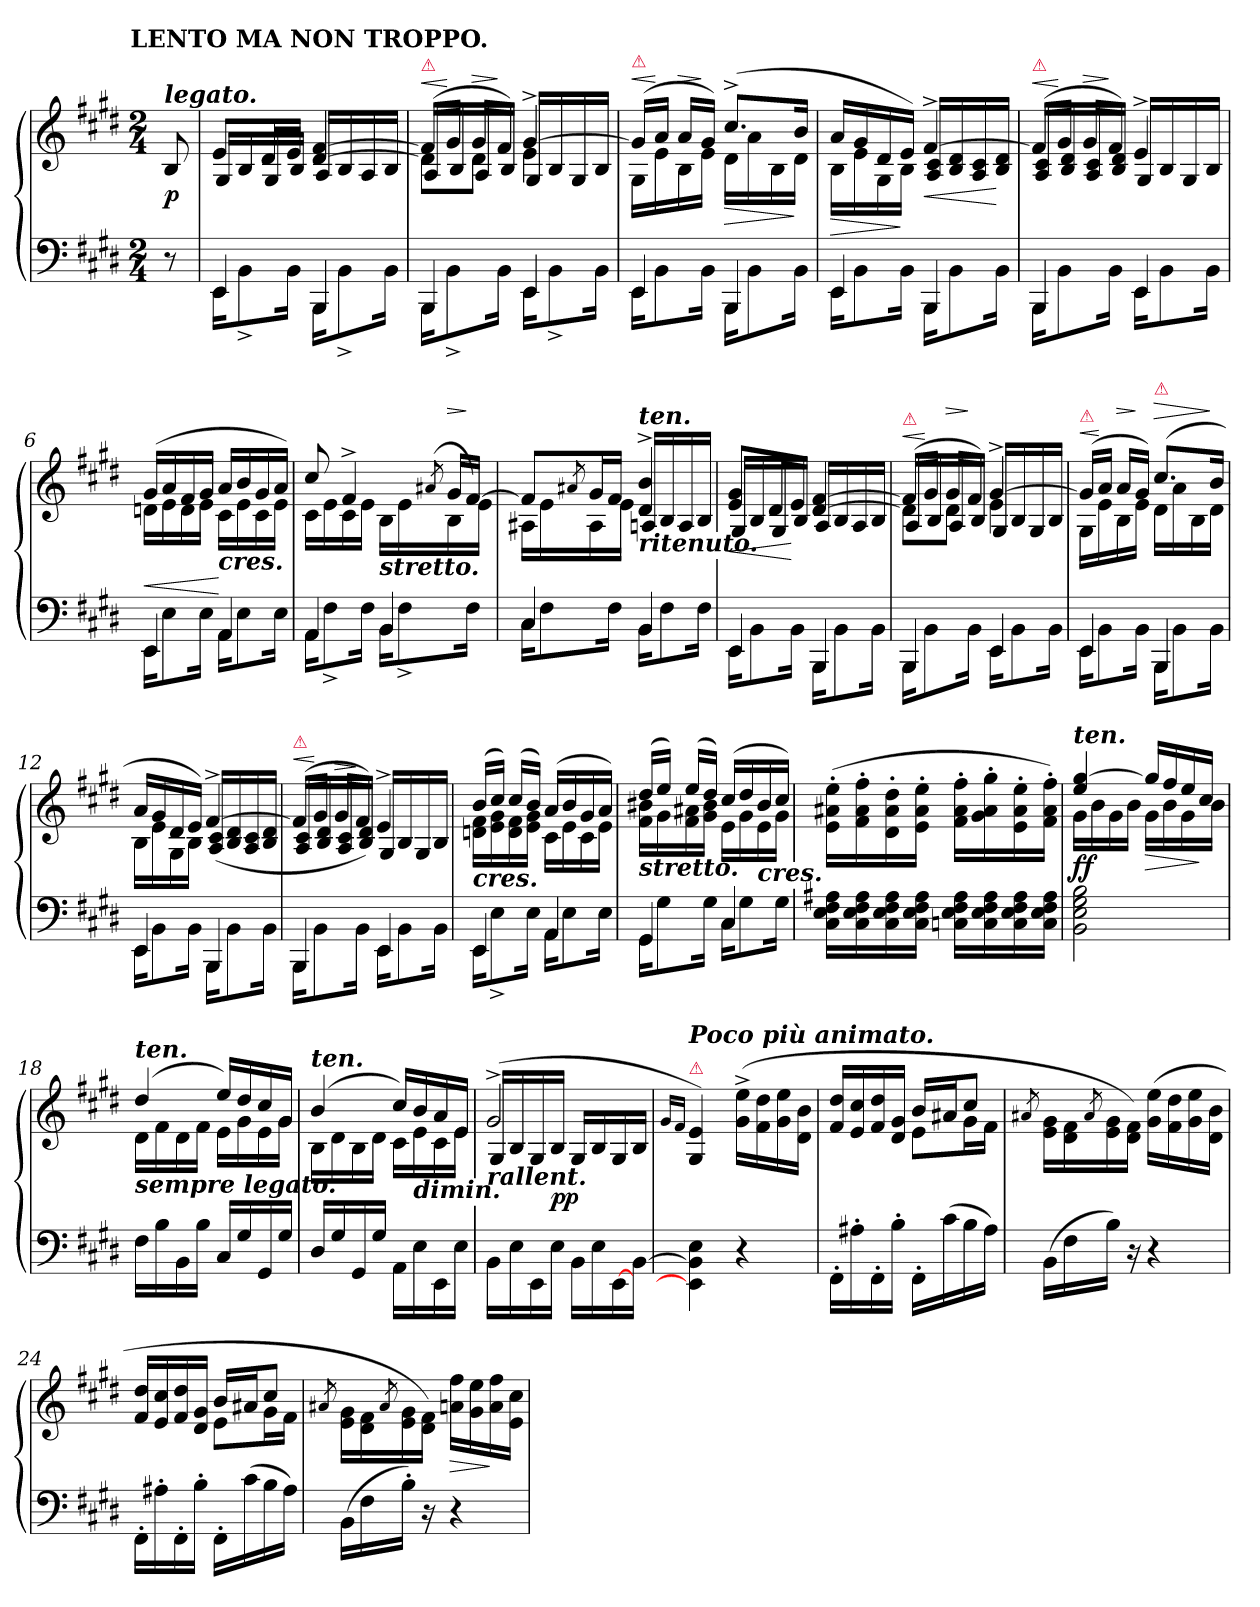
**kern	**kern	**dynam
*part1	*part1	*part1
*staff2	*staff1	*staff1/2
*clefF4	*clefG2	*
*k[f#c#g#d#]	*k[f#c#g#d#]	*
*E:	*E:	*
!!LO:TX:omd:t=LENTO MA NON TROPPO.
*M2/4	*M2/4	*
*MM100	*MM100	*
=	=	=
!	!LO:TX:a:Bi:t=legato.	!
8r	8B	p
=1	=1	=1
*^	*^	*
4EE/	16EEKL	8eL	16G#/LL	.
.	8BB^<	.	16B/	.
.	.	16d#L	16G#/	.
.	16BBJk	16eJJ	16B/JJ	.
4BBB/	16BBBKL	[4d# [4f#	16A/LL	.
.	8BB^<	.	16B/	.
.	.	.	16A/	.
.	16BBJk	.	16B/JJ	.
=2	=2	=2	=2	=2
*	*	*	*^	*
!	!	!LO:TX:a:color=crimson:t=⚠	!	!	!
!	!	!	!	!	!LO:HP:a
4BBB/	16BBBKL	(>16f#LL]	8d#L]	16A/LL	<
.	8BB^<	16g#JJ	.	16B/	[
!	!	!	!	!	!LO:HP:a
.	.	16g#LL	8d#J	16A/	>
.	16BBJk	16f#JJ)	.	16B/JJ	]
4EE/	16EEKL	[4g#^>	4e	16G#/LL	.
.	8BB^<	.	.	16B/	.
.	.	.	.	16G#/	.
.	16BBJk	.	.	16B/JJ	.
=3	=3	=3	=3	=3	=3
!	!	!LO:TX:a:color=crimson:t=⚠	!	!	!
!	!	!	!	!	!LO:HP:a
*	*	*	*v	*v	*
4EE	16EEKL	(>16g#LL]	16G#LL	<
.	8BB	16aJJ	16e	[
!	!	!	!	!LO:HP:a
.	.	16aLL	16B	>
.	16BBJk	16g#JJ)	16eJJ	]
4BBB	16BBBKL	(>8.cc#^>L	16d#LL	>
.	8BB	.	16a	.
.	.	.	16B	.
.	16BBJk	16bJk	16d#JJ	]
=4	=4	=4	=4	=4
4EE/	16EEKL	16aLL	16BLL	>
.	8BB	16g#	16e	.
.	.	16d#	16G#	.
.	16BBJk	16eJJ)	16BJJ	]
4BBB/	16BBBKL	[4f#^>	16A/ 16c#/LL	<
.	8BB	.	16B/ 16d#/	.
.	.	.	16A/ 16c#/	.
.	16BBJk	.	16B/ 16d#/JJ	[
=5	=5	=5	=5	=5
!	!	!LO:TX:a:color=crimson:t=⚠	!	!
!	!	!	!	!LO:HP:a
4BBB/	16BBBKL	(>16f#LL]	16A/ 16c#/LL	<
.	8BB	16g#JJ	16B/ 16d#/	[
!	!	!	!	!LO:HP:a
.	.	16g#LL	16A/ 16c#/	>
.	16BBJk	16f#JJ)	16B/ 16d#/JJ	]
4EE/	16EEKL	4e^>	16G#/LL	.
.	8BB	.	16B/	.
.	.	.	16G#/	.
.	16BBJk	.	16B/JJ	.
=6	=6	=6	=6	=6
4EE	16EEKL	(>16g#LL	16dnLL	<
.	8E	16a	16e	.
.	.	16f#	16d	.
.	16EJk	16g#JJ	16eJJ	.
!	!	!LO:TX:c:Bi:t=cres.	!	!
4AA	16AAKL	16aLL	16c#LL	[
.	8E	16b	16e	.
.	.	16g#	16c#	.
.	16EJk	16aJJ)	16eJJ	.
=7	=7	=7	=7	=7
4AA	16AAKL	8cc#	16c#LL	.
.	8F#^>	.	16e	.
.	.	4f#^>	16c#	.
.	16F#Jk	.	16eJJ	.
!	!	!	!LO:TX:b:Bi:t=stretto.	!
4BB	16BBKL	.	16BLL	.
.	8F#^<	.	16e	.
.	.	(>8qa#X	.	.
!	!	!	!	!LO:HP:a
.	.	16g#LL	16B	>
.	16F#Jk	[16f#JJ)	16eJJ	]
=8	=8	=8	=8	=8
4C#/	16C#KL	8f#L]	16A#XLL	.
.	8F#	.	16e	.
.	.	8qa#X/	.	.
.	.	16g#L	16A#	.
.	16F#Jk	16f#JJ	16eJJ	.
!	!	!LO:TX:b:Bi:t=ritenuto.	!	!
!	!	!LO:TX:a:Bi:t=ten.	!	!
4BB/	16BBKL	4d#^> 4b^>	16An/LL	.
.	8F#	.	16B/	.
.	.	.	16A/	.
.	16F#Jk	.	16B/JJ	.
=9	=9	=9	=9	=9
4EE/	16EEKL	8e 8g#L	16G#/LL	<
.	8BB	.	16B/	.
.	.	16d#L	16G#/	.
.	16BBJk	16eJJ	16B/JJ	[
4BBB/	16BBBKL	[4d# [4f#	16A/LL	.
.	8BB	.	16B/	.
.	.	.	16A/	.
.	16BBJk	.	16B/JJ	.
=10	=10	=10	=10	=10
*	*	*	*^	*
!	!	!LO:TX:a:color=crimson:t=⚠	!	!	!
!	!	!	!	!	!LO:HP:a
4BBB/	16BBBKL	(>16f#LL]	8d#L]	16A/LL	<
.	8BB	16g#JJ	.	16B/	[
!	!	!	!	!	!LO:HP:a
.	.	16g#LL	8d#J	16A/	>
.	16BBJk	16f#JJ)	.	16B/JJ	]
4EE/	16EEKL	[4g#^>	4e	16G#/LL	.
.	8BB	.	.	16B/	.
.	.	.	.	16G#/	.
.	16BBJk	.	.	16B/JJ	.
=11	=11	=11	=11	=11	=11
!	!	!LO:TX:a:color=crimson:t=⚠	!	!	!
!	!	!	!	!	!LO:HP:a
*	*	*	*v	*v	*
4EE	16EEKL	(>16g#LL]	16G#LL	<
.	8BB	16aJJ	16e	[
!	!	!	!	!LO:HP:a
.	.	16aLL	16B	>
.	16BBJk	16g#JJ)	16eJJ	]
!	!	!LO:TX:a:color=crimson:t=⚠	!	!
!	!	!	!	!LO:HP:a
4BBB	16BBBKL	(>8.cc#L	16d#LL	>
.	8BB	.	16a	.
.	.	.	16B	.
.	16BBJk	16bJk	16d#JJ	]
=12	=12	=12	=12	=12
4EE/	16EEKL	16aLL	16BLL	.
.	8BB	16g#	16e	.
.	.	16d#	16G#	.
.	16BBJk	16eJJ)	16BJJ	.
4BBB/	16BBBKL	[4f#^>	(<16A/ 16c#/LL	.
.	8BB	.	16B/ 16d#/	.
.	.	.	16A/ 16c#/	.
.	16BBJk	.	16B/ 16d#/JJ	.
=13	=13	=13	=13	=13
!	!	!LO:TX:a:color=crimson:t=⚠	!	!
!	!	!	!	!LO:HP:a
4BBB/	16BBBKL	(>16f#LL]	16A/ 16c#/LL	<
.	8BB	16g#JJ	16B/ 16d#/	[
!	!	!	!	!LO:HP:a
.	.	16g#LL	16A/ 16c#/	>
.	16BBJk	16f#JJ)	16B/ 16d#/JJ)	]
4EE/	16EEKL	4e^>	16G#/LL	.
.	8BB	.	16B/	.
.	.	.	16G#/	.
.	16BBJk	.	16B/JJ	.
=14	=14	=14	=14	=14
!	!	!LO:TX:c:Bi:t=cres.	!	!
4EE	16EEKL	(>16bLL	16dn 16f#LL	.
.	8E^>	16cc#JJ)	16e 16g#	.
.	.	(>16cc#LL	16d 16f#	.
.	16EJk	16bJJ)	16e 16g#JJ	.
4AA	16AAKL	(>16aLL	16c#LL	.
.	8E	16b	16e	.
.	.	16g#	16c#	.
.	16EJk	16aJJ)	16eJJ	.
=15	=15	=15	=15	=15
!	!	!LO:TX:b:Bi:t=stretto.	!	!
4GG#	16GG#KL	(>16dd#LL	16f# 16b#XLL	.
.	8G#	16eeJJ)	16g#	.
.	.	(>16eeLL	16f# 16a#X	.
.	16G#Jk	16dd#JJ)	16g# 16b#JJ	.
4C#	16C#KL	(>16cc#LL	16eLL	.
.	8G#	16dd#	16g#	.
!	!	!LO:TX:c:Bi:t=cres.	!	!
.	.	16b#	16e	.
.	16G#Jk	16cc#JJ)	16g#JJ	.
=16	=16	=16	=16	=16
!	!	!LO:TX:b:Bi:t=e ritenuto.	!	!
!	!	!LO:TX:a:Bi:t=con forza.	!	!
!	!	!LO:TX:a:color=crimson:t=⚠	!	!
*v	*v	*	*	*
*	*v	*v	*
16C# 16E 16F# 16A#XLL	(>16e'>\ 16a#X'>\ 16ee'>\LL	.
16C# 16E 16F# 16A#	16f#'>\ 16a#'>\ 16ff#'>\	.
16C# 16E 16F# 16A#	16d#'>\ 16a#'>\ 16dd#'>\	.
16C# 16E 16F# 16A#JJ	16e'>\ 16a#'>\ 16ee'>\JJ	.
16Cn 16E 16F# 16A#LL	16f#'> 16a#'> 16ff#'>LL	.
16C 16E 16F# 16A#	16g#'> 16a#'> 16gg#'>	.
16C 16E 16F# 16A#	16e'> 16a#'> 16ee'>	.
16C 16E 16F# 16A#JJ	16f#'> 16a#'> 16ff#'>JJ)	.
=17	=17	=17
*	*^	*
!	!LO:TX:a:Bi:t=ten.	!	!
2BB 2E 2G# 2B	4ee [4gg#	16g#LL	ff
.	.	16b	.
.	.	16g#	.
.	.	16bJJ	.
.	16gg#LL]	16g#LL	>
.	16ff#	16b	.
.	16ee	16g#	.
.	16cc#JJ	16bJJ	]
=18	=18	=18	=18
!	!LO:TX:a:Bi:t=ten.	!	!
!	!LO:TX:b:Bi:t=sempre legato.	!	!
16F#LL	(>4dd#	16d#LL	.
16B	.	16f#	.
16BB	.	16d#	.
16BJJ	.	16f#JJ	.
16C#LL	16eeLL)	16eLL	.
16G#	16dd#	16g#	.
16GG#	16cc#	16e	.
16G#JJ	16g#JJ	16g#JJ	.
=19	=19	=19	=19
!	!LO:TX:a:Bi:t=ten.	!	!
16D#LL	(>4b	16BLL	.
16G#	.	16d#	.
16GG#	.	16B	.
16G#JJ	.	16d#JJ	.
16AA\LL	16cc#LL)	16c#LL	.
!	!LO:TX:c:Bi:t=dimin.	!	!
16E\	16b	16e	.
16EE\	16a	16c#	.
16E\JJ	16eJJ	16eJJ	.
=20	=20	=20	=20
!	!LO:TX:b:Bi:t=rallent.	!	!
16BB\LL	(>2g#^>	16G#/LL	.
16E\	.	16B/	.
16EE\	.	16G#/	.
16E\JJ	.	16B/JJ	pp
16BB\LL	.	16G#/LL	.
16E\	.	16B/	.
[<16EE\	.	16G#/	.
[16BB\JJ	.	16B/JJ	.
*	*v	*v	*
=21	=21	=21
.	16qqg#/LL	.
.	16qqf#/JJ	.
!	!LO:TX:a:Bi:t=Poco più animato.	!
!	!LO:TX:a:color=crimson:t=⚠	!
4EE]\ 4BB]\ 4E\	4G#/ 4e/)	.
4r	(>16g#^>\ 16ee^>\LL	.
.	16f#\ 16dd#\	.
.	16g#\ 16ee\	.
.	16d#\ 16b\JJ	.
=22	=22	=22
*	*^	*
16FF#'>\LL	16f# 16dd#LL	4ryy	.
16A#X'>	16e 16cc#	.	.
16FF#'>	16f# 16dd#	.	.
16B'>JJ	16d# 16g#JJ	.	.
16FF#'>LL	16bLL	8eL	.
(>16c#	16a#XJ	.	.
16B	8cc#J	16g#L	.
16A#JJ)	.	16f#JJ	.
*	*v	*v	*
=23	=23	=23
.	8qa#X/	.
(>16BBLL	16e\ 16g#\LL	.
16F#	16d# 16f#	.
.	8qa#/	.
16BJJ)	16e 16g#	.
16r	16d# 16f#JJ)	.
4r	(>16g#\ 16ee\LL	.
.	16f#\ 16dd#\	.
.	16g#\ 16ee\	.
.	16d#\ 16b\JJ	.
=24	=24	=24
*	*^	*
16FF#'>\LL	16f# 16dd#LL	4ryy	.
16A#X'>\	16e 16cc#	.	.
16FF#'>\	16f# 16dd#	.	.
16B'>\JJ	16d# 16g#JJ	.	.
16FF#'>LL	16bLL	8eL	.
(>16c#	16a#XJ	.	.
16B	8cc#J	16g#L	.
16A#JJ)	.	16f#JJ	.
*	*v	*v	*
=25	=25	=25
.	8qa#X/	.
(>16BBLL	16e\ 16g#\LL	.
16F#	16d# 16f#	.
.	8qa#/	.
16B'>JJ)	16e 16g#	.
16r	16d# 16f#JJ)	.
4r	16an 16ff#LL	>
.	16g# 16ee	.
.	16a 16ff#	]
.	16e 16cc#JJ	.
=	=	=
*-	*-	*-
